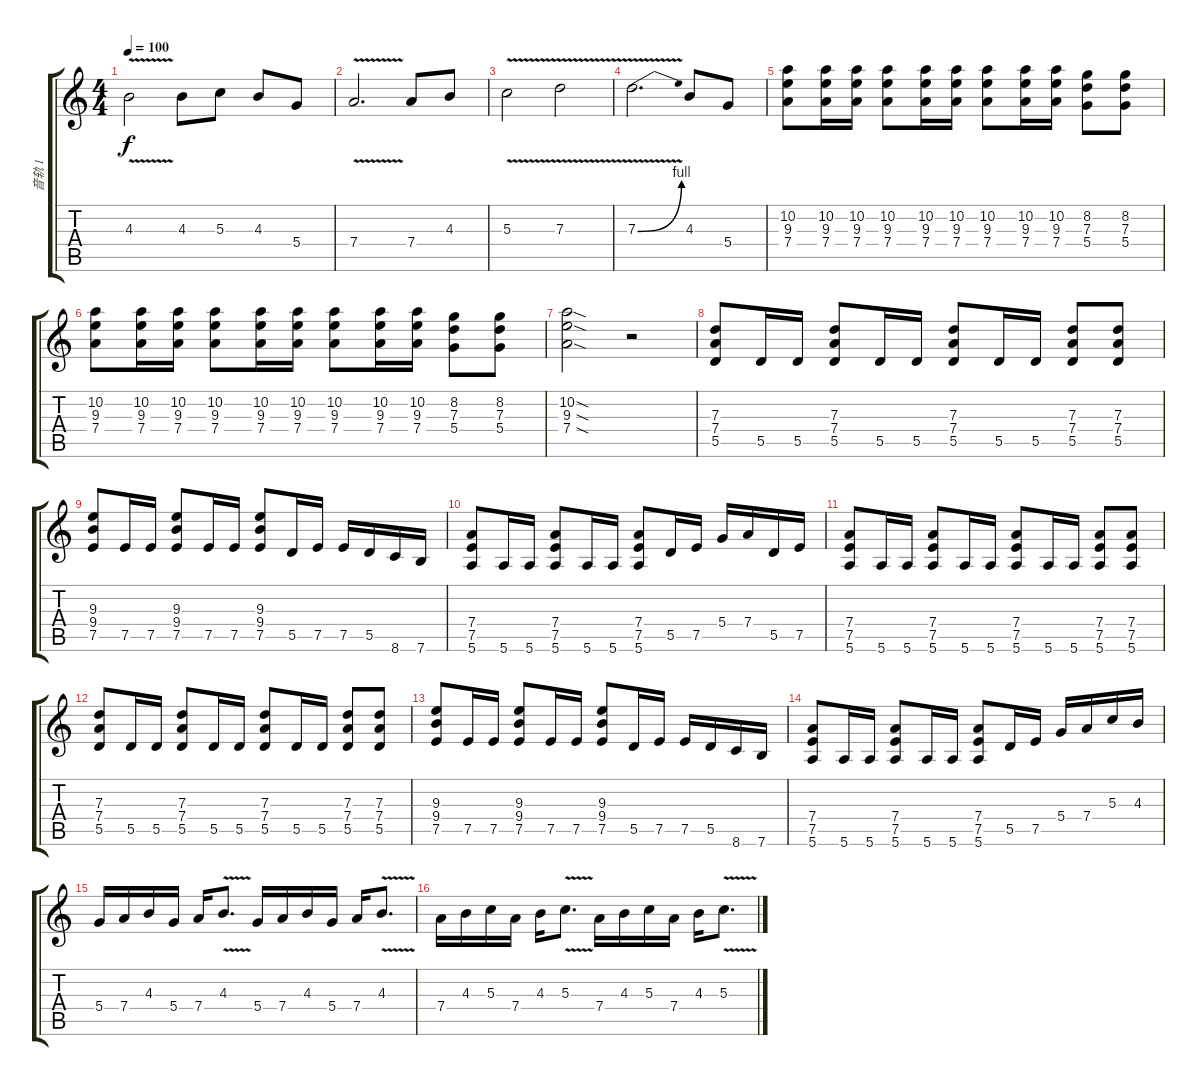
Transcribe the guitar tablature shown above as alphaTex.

\track ("音轨 1" "音轨 1") {instrument overdrivenguitar}
\staff {score tabs}
\tuning (E4 B3 G3 D3 A2 E2) {hide}
\ts (4 4)
\tempo 100
\clef g2
\ks c
4.3{v}.2{dy f} 4.3.8 5.3.8 4.3.8 5.4.8 |
7.4{v}.2{d} 7.4.8 4.3.8 |
5.3{v}.2 7.3{v}.2 |
7.3{be (bend 0 0 60 4) v}.2{d} 4.3.8 5.4.8 |
(10.2 9.3 7.4).8 (10.2 9.3 7.4).16 (10.2 9.3 7.4).16 (10.2 9.3 7.4).8 (10.2 9.3 7.4).16 (10.2 9.3 7.4).16 (10.2 9.3 7.4).8 (10.2 9.3 7.4).16 (10.2 9.3 7.4).16 (8.2 7.3 5.4).8 (8.2 7.3 5.4).8 |
(10.2 9.3 7.4).8 (10.2 9.3 7.4).16 (10.2 9.3 7.4).16 (10.2 9.3 7.4).8 (10.2 9.3 7.4).16 (10.2 9.3 7.4).16 (10.2 9.3 7.4).8 (10.2 9.3 7.4).16 (10.2 9.3 7.4).16 (8.2 7.3 5.4).8 (8.2 7.3 5.4).8 |
(10.2{sod} 9.3{sod} 7.4{sod}).2{txt ""} r.2 |
(7.3 7.4 5.5).8 5.5.16 5.5.16 (7.3 7.4 5.5).8 5.5.16 5.5.16 (7.3 7.4 5.5).8 5.5.16 5.5.16 (7.3 7.4 5.5).8 (7.3 7.4 5.5).8 |
(9.3 9.4 7.5).8 7.5.16 7.5.16 (9.3 9.4 7.5).8 7.5.16 7.5.16 (9.3 9.4 7.5).8 5.5.16 7.5.16 7.5.16 5.5.16 8.6.16 7.6.16 |
(7.4 7.5 5.6).8 5.6.16 5.6.16 (7.4 7.5 5.6).8 5.6.16 5.6.16 (7.4 7.5 5.6).8 5.5.16 7.5.16 5.4.16 7.4.16 5.5.16 7.5.16 |
(7.4 7.5 5.6).8 5.6.16 5.6.16 (7.4 7.5 5.6).8 5.6.16 5.6.16 (7.4 7.5 5.6).8 5.6.16 5.6.16 (7.4 7.5 5.6).8 (7.4 7.5 5.6).8 |
(7.3 7.4 5.5).8 5.5.16 5.5.16 (7.3 7.4 5.5).8 5.5.16 5.5.16 (7.3 7.4 5.5).8 5.5.16 5.5.16 (7.3 7.4 5.5).8 (7.3 7.4 5.5).8 |
(9.3 9.4 7.5).8 7.5.16 7.5.16 (9.3 9.4 7.5).8 7.5.16 7.5.16 (9.3 9.4 7.5).8 5.5.16 7.5.16 7.5.16 5.5.16 8.6.16 7.6.16 |
(7.4 7.5 5.6).8 5.6.16 5.6.16 (7.4 7.5 5.6).8 5.6.16 5.6.16 (7.4 7.5 5.6).8 5.5.16 7.5.16 5.4.16 7.4.16 5.3.16 4.3.16 |
5.4.16 7.4.16 4.3.16 5.4.16 7.4.16 4.3{v}.8{d} 5.4.16 7.4.16 4.3.16 5.4.16 7.4.16 4.3{v}.8{d} |
7.4.16 4.3.16 5.3.16 7.4.16 4.3.16 5.3{v}.8{d} 7.4.16 4.3.16 5.3.16 7.4.16 4.3.16 5.3{v}.8{d}
